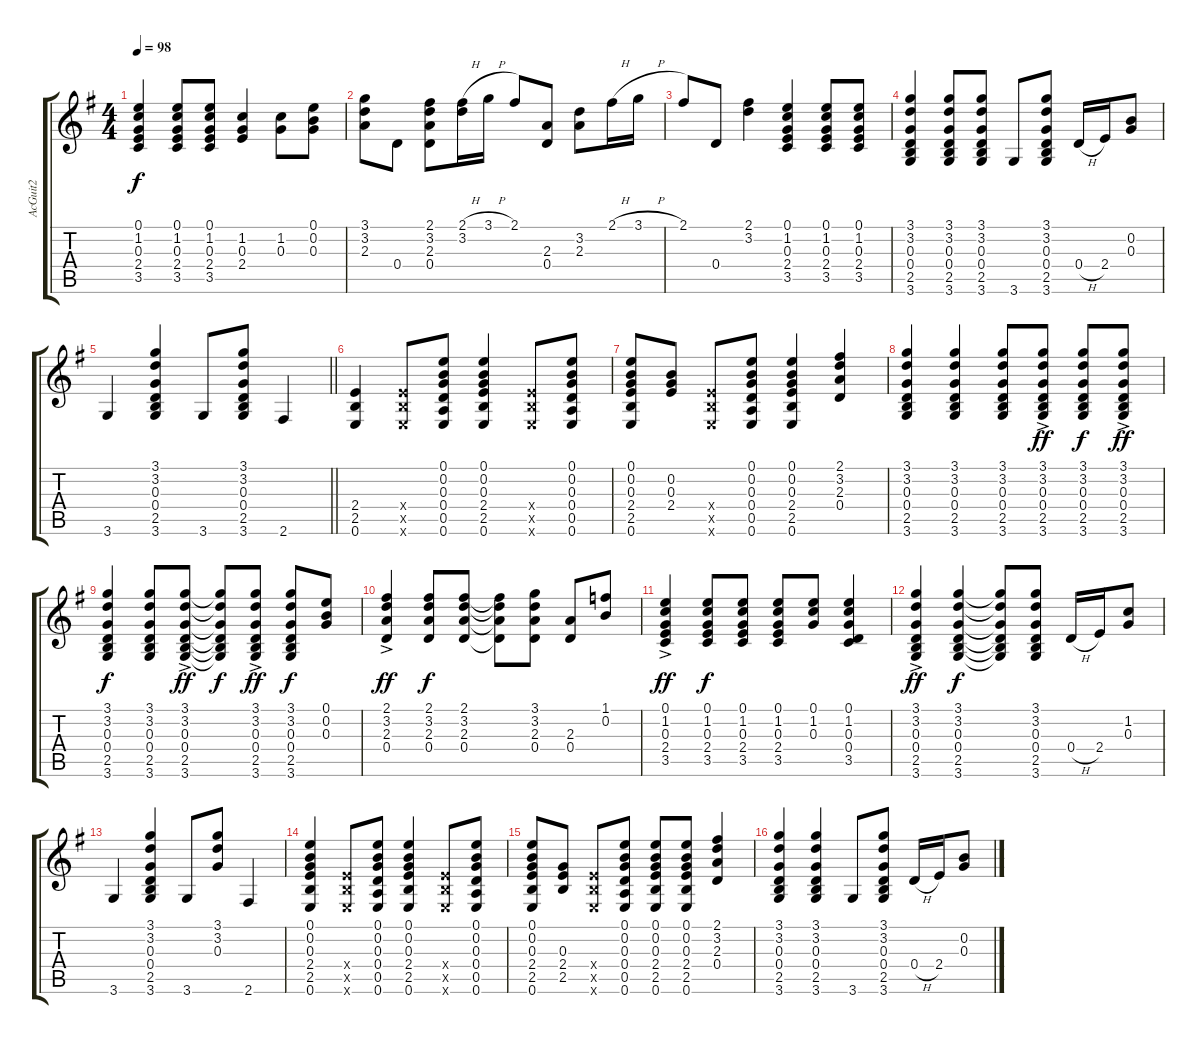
\track ("AcGuit2" "AcGuit2") {instrument acousticguitarsteel}
\staff {score tabs}
\tuning (E4 B3 G3 D3 A2 E2) {hide}
\ts (4 4)
\tempo 98
\clef g2
\ks g
(0.1 1.2 0.3 2.4 3.5).4{dy f} (0.1 1.2 0.3 2.4 3.5).8 (0.1 1.2 0.3 2.4 3.5).8 (1.2 0.3 2.4).4 (1.2 0.3).8 (0.1 0.2 0.3).8 |
(3.1 3.2 2.3).8 0.4.8 (2.1 3.2 2.3 0.4).8 (2.1{h} 3.2).16 3.1{h}.16 2.1.8 (2.3 0.4).8 (3.2 2.3).8 2.1{h}.16 3.1{h}.16 |
2.1.8 0.4.8 (2.1 3.2).4 (0.1 1.2 0.3 2.4 3.5).4 (0.1 1.2 0.3 2.4 3.5).8 (0.1 1.2 0.3 2.4 3.5).8 |
(3.1 3.2 0.3 0.4 2.5 3.6).4 (3.1 3.2 0.3 0.4 2.5 3.6).8 (3.1 3.2 0.3 0.4 2.5 3.6).8 3.6.8 (3.1 3.2 0.3 0.4 2.5 3.6).8 0.4{h}.16 2.4.16 (0.2 0.3).8 |
\barLineRight lightlight
3.6.4 (3.1 3.2 0.3 0.4 2.5 3.6).4 3.6.8 (3.1 3.2 0.3 0.4 2.5 3.6).8 2.6.4 |
(2.4 2.5 0.6).4 (2.4{x} 2.5{x} 0.6{x}).8 (0.1 0.2 0.3 0.4 0.5 0.6).8 (0.1 0.2 0.3 2.4 2.5 0.6).4 (2.4{x} 2.5{x} 0.6{x}).8 (0.1 0.2 0.3 0.4 0.5 0.6).8 |
(0.1 0.2 0.3 2.4 2.5 0.6).8 (0.2 0.3 2.4).8 (2.4{x} 2.5{x} 0.6{x}).8 (0.1 0.2 0.3 0.4 0.5 0.6).8 (0.1 0.2 0.3 2.4 2.5 0.6).4 (2.1 3.2 2.3 0.4).4 |
(3.1 3.2 0.3 0.4 2.5 3.6).4 (3.1 3.2 0.3 0.4 2.5 3.6).4 (3.1 3.2 0.3 0.4 2.5 3.6).8 (3.1{ac} 3.2{ac} 0.3{ac} 0.4{ac} 2.5{ac} 3.6{ac}).8{dy ff} (3.1 3.2 0.3 0.4 2.5 3.6).8{dy f} (3.1{ac} 3.2{ac} 0.3{ac} 0.4{ac} 2.5{ac} 3.6{ac}).8{dy ff} |
(3.1 3.2 0.3 0.4 2.5 3.6).4{dy f} (3.1 3.2 0.3 0.4 2.5 3.6).8 (3.1{ac} 3.2{ac} 0.3{ac} 0.4{ac} 2.5{ac} 3.6{ac}).8{dy ff} (3.1{t} 3.2{t} 0.3{t} 0.4{t} 2.5{t} 3.6{t}).8{dy f} (3.1{ac} 3.2{ac} 0.3{ac} 0.4{ac} 2.5{ac} 3.6{ac}).8{dy ff} (3.1 3.2 0.3 0.4 2.5 3.6).8{dy f} (0.1 0.2 0.3).8 |
(2.1{ac} 3.2{ac} 2.3{ac} 0.4{ac}).4{dy ff} (2.1 3.2 2.3 0.4).8{dy f} (2.1 3.2 2.3 0.4).8 (2.1{t} 3.2{t} 2.3{t} 0.4{t}).8 (3.1 3.2 2.3 0.4).8 (2.3 0.4).8 (1.1 0.2).8 |
(0.1{ac} 1.2{ac} 0.3{ac} 2.4{ac} 3.5{ac}).4{dy ff} (0.1 1.2 0.3 2.4 3.5).8{dy f} (0.1 1.2 0.3 2.4 3.5).8 (0.1 1.2 0.3 2.4 3.5).8 (0.1 1.2 0.3).8 (0.1 1.2 0.3 0.4 3.5).4 |
(3.1{ac} 3.2{ac} 0.3{ac} 0.4{ac} 2.5{ac} 3.6{ac}).4{dy ff} (3.1 3.2 0.3 0.4 2.5 3.6).4{dy f} (3.1{t} 3.2{t} 0.3{t} 0.4{t} 2.5{t} 3.6{t}).8 (3.1 3.2 0.3 0.4 2.5 3.6).8 0.4{h}.16 2.4.16 (1.2 0.3).8 |
3.6.4 (3.1 3.2 0.3 0.4 2.5 3.6).4 3.6.8 (3.1 3.2 0.3).8 2.6.4 |
(0.1 0.2 0.3 2.4 2.5 0.6).4 (2.4{x} 2.5{x} 0.6{x}).8 (0.1 0.2 0.3 0.4 0.5 0.6).8 (0.1 0.2 0.3 2.4 2.5 0.6).4 (2.4{x} 2.5{x} 0.6{x}).8 (0.1 0.2 0.3 0.4 0.5 0.6).8 |
(0.1 0.2 0.3 2.4 2.5 0.6).8 (0.3 2.4 2.5).8 (2.4{x} 2.5{x} 0.6{x}).8 (0.1 0.2 0.3 0.4 0.5 0.6).8 (0.1 0.2 0.3 2.4 2.5 0.6).8 (0.1 0.2 0.3 2.4 2.5 0.6).8 (2.1 3.2 2.3 0.4).4 |
(3.1 3.2 0.3 0.4 2.5 3.6).4 (3.1 3.2 0.3 0.4 2.5 3.6).4 3.6.8 (3.1 3.2 0.3 0.4 2.5 3.6).8 0.4{h}.16 2.4.16 (0.2 0.3).8
